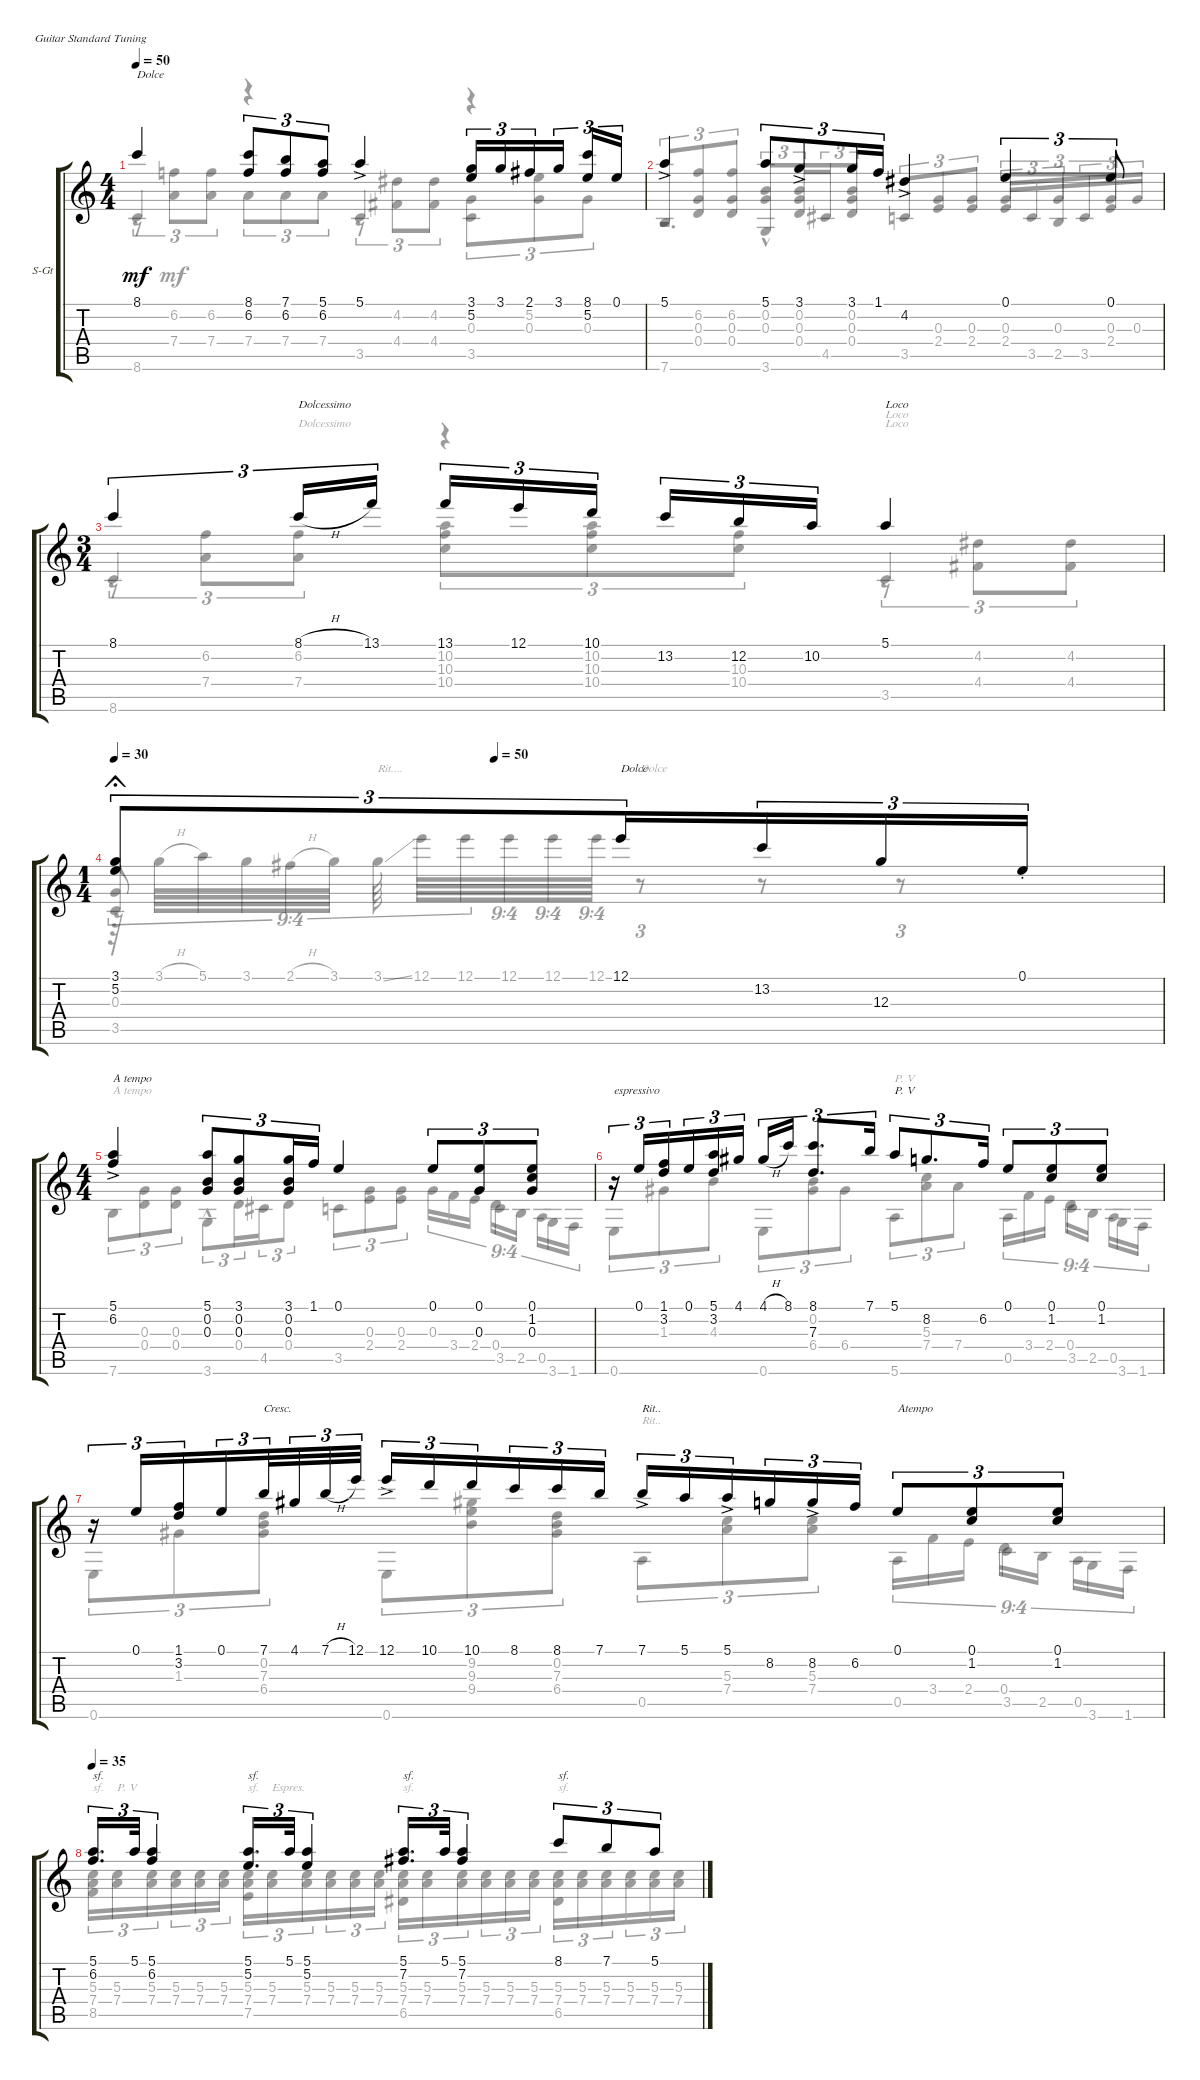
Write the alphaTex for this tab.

\defaultSystemsLayout 4
\bracketExtendMode groupsimilarinstruments
\firstSystemTrackNameOrientation horizontal
\otherSystemsTrackNameOrientation horizontal
\track ("Acoustic guitar" "S-Gt") {instrument acousticguitarsteel}
\staff {score tabs}
\tuning (E4 B3 G3 D3 A2 E2)
\voice
\ts (4 4)
\tempo 50
\clef g2
\ks c
8.1.4{txt "Dolce" dy mf} (8.1 6.2).8{tu (3 2)} (6.2 7.1).8{tu (3 2)} (6.2 5.1).8{tu (3 2)} 5.1{ac}.4 (3.1 5.2).16{tu (3 2)} 3.1.16{tu (3 2)} 2.1.16{tu (3 2) beam merge} 3.1.16{tu (3 2) beam split} (8.1 5.2).16{tu (3 2)} 0.1.16{tu (3 2)} |
5.1{ac}.4 5.1.8{tu (3 2)} 3.1{ac}.8{tu (3 2)} 3.1.16{tu (3 2)} 1.1.16{tu (3 2)} 4.2{ac}.4 0.1.4{tu (3 2)} 0.1.8{tu (3 2)} |
\ts (3 4)
8.1.4{tu (3 2)} 8.1{h}.16{tu (3 2) txt "Dolcessimo"} 13.1.16{tu (3 2) beam split} 13.1.16{tu (3 2)} 12.1.16{tu (3 2)} 10.1.16{tu (3 2)} 13.2.16{tu (3 2) beam merge} 12.2.16{tu (3 2) beam merge} 10.2.16{tu (3 2)} 5.1.4{txt "Loco"} |
\ts (1 4)
\tempo 30
\tempo (50 0.3625)
(3.1 5.2).8{tu (3 2) fermata (short 0.19)} 12.1.16{tu (3 2) txt "Dolce" beam merge} 13.2.16{tu (3 2)} 12.3.16{tu (3 2)} 0.1{st}.16{tu (3 2)} |
\ts (4 4)
(5.1{ac} 6.2).4{txt "A tempo"} (5.1 0.2 0.3).8{tu (3 2)} (0.3 0.2 3.1).8{tu (3 2)} (3.1 0.2 0.3).16{tu (3 2)} 1.1.16{tu (3 2)} 0.1.4 0.1.8{tu (3 2)} (0.1 0.3).8{tu (3 2)} (0.1 1.2 0.3).8{tu (3 2)} |
r.16{tu (3 2) txt "espressivo"} 0.1.16{tu (3 2)} (1.1 3.2).16{tu (3 2) beam merge} 0.1.16{tu (3 2)} (5.1 3.2).16{tu (3 2)} 4.1.16{tu (3 2)} 4.1{h}.16{tu (3 2) beam merge} 8.1.16{tu (3 2) beam split} (8.1 7.3).8{d tu (3 2) beam merge} 7.1.16{tu (3 2) beam split} 5.1.8{tu (3 2) txt "P. V" beam merge} 8.2.8{d tu (3 2)} 6.2.16{tu (3 2) beam split} 0.1.8{tu (3 2)} (0.1 1.2).8{tu (3 2)} (0.1 1.2).8{tu (3 2)} |
r.16{tu (3 2)} 0.1.16{tu (3 2) beam merge} (1.1 3.2).16{tu (3 2) beam merge} 0.1.16{tu (3 2) beam merge} 7.1.32{tu (3 2) txt "Cresc." beam merge} 4.1.32{tu (3 2) beam merge} 7.1{h}.32{tu (3 2) beam merge} 12.1.32{tu (3 2) beam split} 12.1{ac}.16{tu (3 2)} 10.1.16{tu (3 2)} 10.1.16{tu (3 2) beam merge} 8.1.16{tu (3 2) beam merge} 8.1.16{tu (3 2)} 7.1.16{tu (3 2)} 7.1{ac}.16{tu (3 2) txt "Rit.."} 5.1.16{tu (3 2)} 5.1{ac}.16{tu (3 2) beam merge} 8.2.16{tu (3 2) beam merge} 8.2{ac}.16{tu (3 2)} 6.2.16{tu (3 2)} 0.1.8{tu (3 2) txt "Atempo"} (0.1 1.2).8{tu (3 2)} (1.2 0.1).8{tu (3 2)} |
\tempo 35
(5.1 6.2).16{d tu (3 2) txt "sf."} 5.1.32{tu (3 2)} (5.1 6.2).4{tu (3 2)} (5.1 5.2).16{d tu (3 2) txt "sf."} 5.1.32{tu (3 2)} (5.1 5.2).4{tu (3 2)} (5.1 7.2).16{d tu (3 2) txt "sf."} 5.1.32{tu (3 2)} (5.1 7.2).4{tu (3 2)} 8.1.8{tu (3 2) txt "sf."} 7.1.8{tu (3 2)} 5.1.8{tu (3 2)}
\voice
\clef g2
\ottava regular
\simile none
\ks c
8.6.4{dy mf beam invert} r.4{beam invert} 3.5.4{beam invert} r.4{beam invert} |
7.6.8{tu (3 2) beam invert} (0.4 0.3 6.2).8{tu (3 2)} (6.2 0.3 0.4).8{tu (3 2)} (3.6{hac} 0.3 0.2).8{tu (3 2) beam invert} (0.2 0.3 0.4).16{tu (3 2) beam merge} 4.5.16{tu (3 2) beam merge} (0.4 0.3 0.2).8{tu (3 2)} 3.5.8{tu (3 2) beam invert} (2.4 0.3).8{tu (3 2)} (0.3 2.4).8{tu (3 2)} 2.4.16{tu (3 2) beam invert} 3.5.16{tu (3 2)} 2.5.16{tu (3 2) beam merge} 3.5.16{tu (3 2)} 2.4.16{tu (3 2)} 0.3.16{tu (3 2)} |
8.6.4{beam invert} r.4 3.5.4{txt "Loco" beam invert} |
(0.3 3.5).8{fermata (short 0.19) beam invert} r.8 |
7.6.8{tu (3 2) txt "A tempo"} (0.4 0.3).8{tu (3 2)} (0.3 0.4).8{tu (3 2)} 3.6{hac}.8{tu (3 2)} 0.4.16{tu (3 2) beam merge} 4.5.16{tu (3 2)} 0.4.8{tu (3 2)} 3.5.8{tu (3 2)} (2.4 0.3).8{tu (3 2)} (0.3 2.4).8{tu (3 2)} 0.3.16{tu (9 4)} 3.4.16{tu (9 4)} 2.4.16{tu (9 4) beam split} 0.4.16{tu (9 4)} 3.5.16{tu (9 4)} 2.5.16{tu (9 4) beam split} 0.5.16{tu (9 4)} 3.6.16{tu (9 4)} 1.6.16{tu (9 4)} |
0.6.8{tu (3 2)} 1.3.8{tu (3 2)} 4.3.8{tu (3 2)} 0.6.8{tu (3 2)} (0.2 6.4).8{tu (3 2)} 6.4.8{tu (3 2)} 5.6.8{tu (3 2) txt "P. V"} (5.3 7.4).8{tu (3 2)} 7.4.8{tu (3 2)} 0.5.16{tu (9 4)} 3.4.16{tu (9 4)} 2.4.16{tu (9 4) beam split} 0.4.16{tu (9 4) beam merge} 3.5.16{tu (9 4) beam merge} 2.5.16{tu (9 4) beam split} 0.5.16{tu (9 4)} 3.6.16{tu (9 4)} 1.6.16{tu (9 4)} |
0.6.8{tu (3 2)} 1.3.8{tu (3 2)} (6.4 0.2 7.3).8{tu (3 2)} 0.6.8{tu (3 2)} (9.2 9.4 9.3).8{tu (3 2)} (6.4 0.2 7.3).8{tu (3 2)} 0.5.8{tu (3 2) txt "Rit.."} (5.3 7.4).8{tu (3 2)} (7.4 5.3).8{tu (3 2)} 0.5.16{tu (9 4)} 3.4.16{tu (9 4)} 2.4.16{tu (9 4) beam split} 0.4.16{tu (9 4) beam merge} 3.5.16{tu (9 4) beam merge} 2.5.16{tu (9 4) beam split} 0.5.16{tu (9 4)} 3.6.16{tu (9 4)} 1.6.16{tu (9 4)} |
(5.3 7.4 8.5).16{tu (3 2) txt "sf."} (7.4 5.3).16{tu (3 2) txt "P. V"} (5.3 7.4).16{tu (3 2) beam merge} (7.4 5.3).16{tu (3 2)} (5.3 7.4).16{tu (3 2)} (5.3 7.4).16{tu (3 2)} (5.3 7.4 7.5).16{tu (3 2) txt "sf."} (7.4 5.3).16{tu (3 2) txt "Espres."} (5.3 7.4).16{tu (3 2) beam merge} (7.4 5.3).16{tu (3 2)} (5.3 7.4).16{tu (3 2)} (5.3 7.4).16{tu (3 2)} (5.3 7.4 6.5).16{tu (3 2) txt "sf."} (7.4 5.3).16{tu (3 2)} (5.3 7.4).16{tu (3 2) beam merge} (7.4 5.3).16{tu (3 2)} (5.3 7.4).16{tu (3 2)} (5.3 7.4).16{tu (3 2)} (5.3 7.4 6.5).16{tu (3 2) txt "sf."} (7.4 5.3).16{tu (3 2)} (5.3 7.4).16{tu (3 2) beam merge} (7.4 5.3).16{tu (3 2)} (5.3 7.4).16{tu (3 2)} (5.3 7.4).16{tu (3 2)}
\voice
\clef g2
\ottava regular
\simile none
\ks c
r.8{tu (3 2) dy mf} (6.2 7.4).8{tu (3 2)} (6.2 7.4).8{tu (3 2)} 7.4.8{tu (3 2)} 7.4.8{tu (3 2)} 7.4.8{tu (3 2)} r.8{tu (3 2)} (4.2 4.4).8{tu (3 2)} (4.4 4.2).8{tu (3 2)} (0.3 3.5).8{tu (3 2)} (0.3 5.2).8{tu (3 2)} 0.3.8{tu (3 2)} |
r.2{d} 0.3.8{tu (3 2) beam invert} 0.3.8{tu (3 2)} 0.3.8{tu (3 2)} |
r.8{tu (3 2)} (6.2 7.4).8{tu (3 2)} (7.4 6.2).8{tu (3 2) txt "Dolcessimo"} (10.2 10.3 10.4).8{tu (3 2)} (10.4 10.3 10.2).8{tu (3 2)} (10.4 10.3).8{tu (3 2)} r.8{tu (3 2) txt "Loco"} (4.2 4.4).8{tu (3 2)} (4.4 4.2).8{tu (3 2)} |
r.64{tu (9 4) fermata (short 0.19)} 3.1{h}.64{tu (9 4)} 5.1.64{tu (9 4) beam merge} 3.1.64{tu (9 4) beam merge} 2.1{h}.64{tu (9 4)} 3.1.64{tu (9 4) beam split} 3.1{ss}.64{tu (9 4) txt "Rit...." beam split} 12.1.64{tu (9 4) beam merge} 12.1.64{tu (9 4) beam merge} 12.1.64{tu (9 4) beam merge} 12.1.64{tu (9 4) beam merge} 12.1.64{tu (9 4)} r.8{tu (3 2) txt "Dolce"} r.8{tu (3 2)} |
|
|
|
